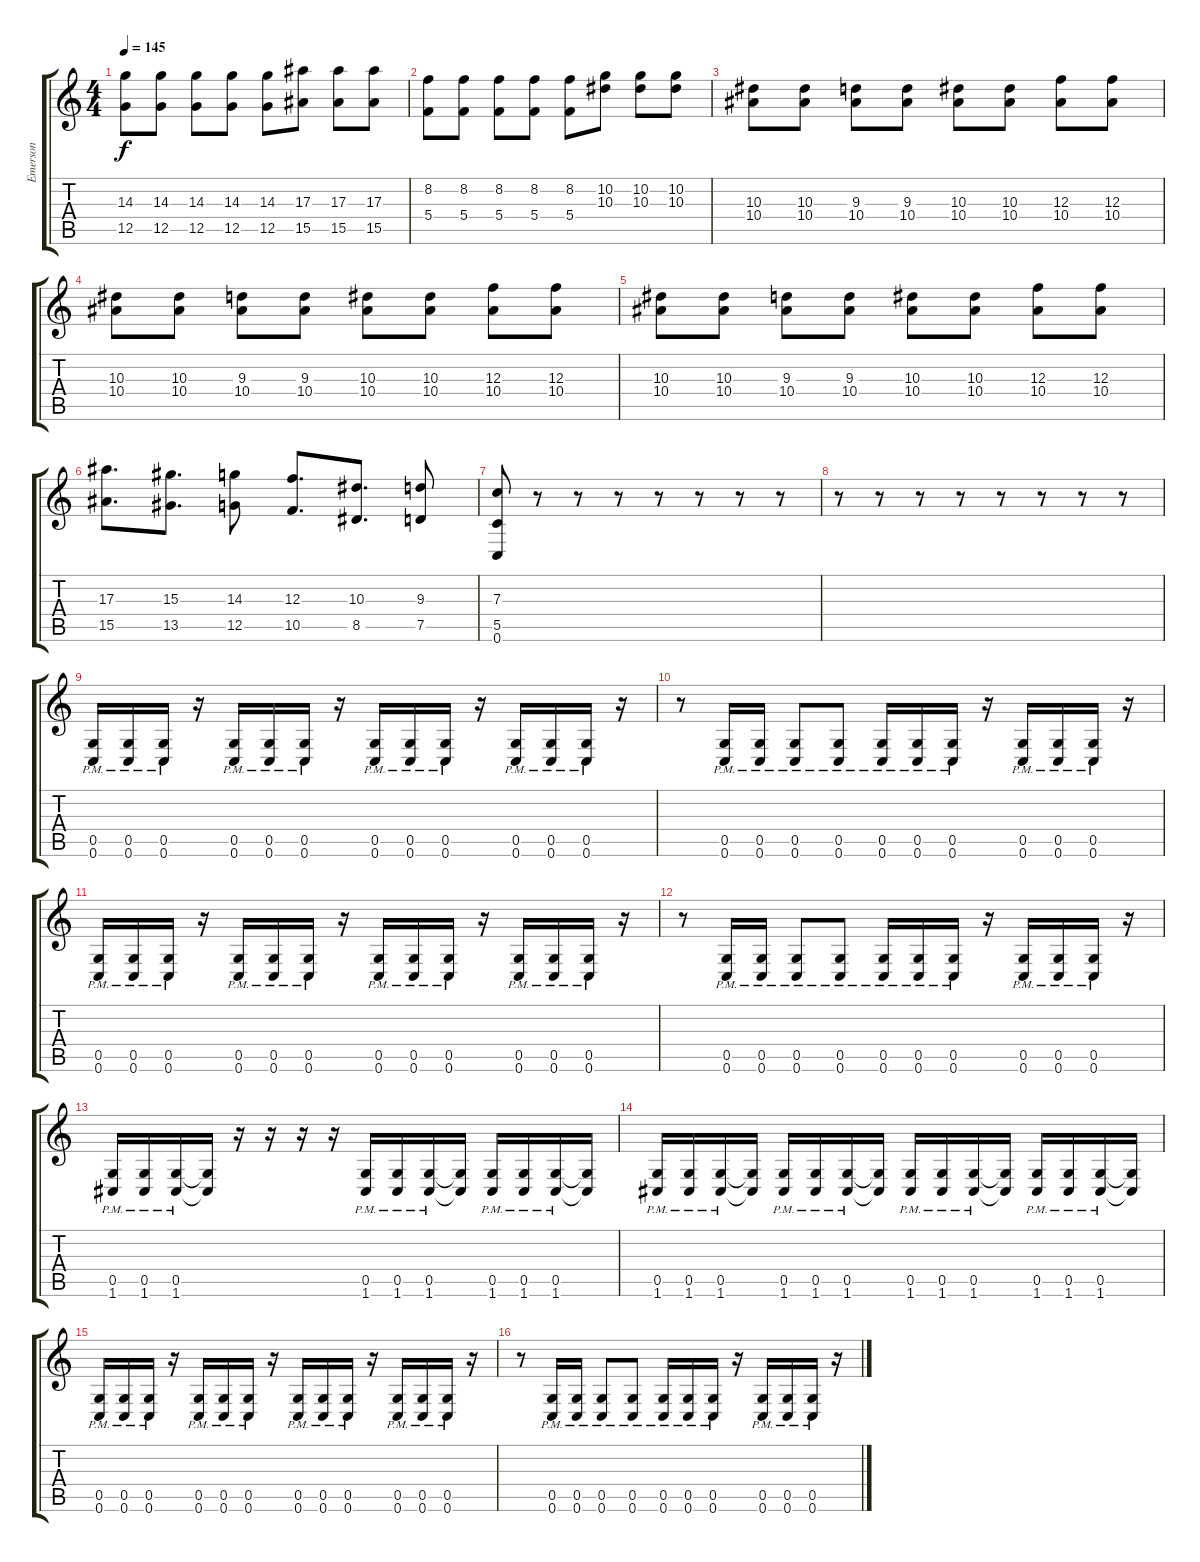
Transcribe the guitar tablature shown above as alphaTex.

\track ("Emerson" "Emerson") {instrument distortionguitar}
\staff {score tabs}
\tuning (D4 A3 F3 C3 G2 C2) {hide}
\ts (4 4)
\tempo 145
\clef g2
\ks c
(14.3 12.5).8{dy f balance 0} (14.3 12.5).8 (14.3 12.5).8 (14.3 12.5).8 (14.3 12.5).8 (17.3 15.5).8 (17.3 15.5).8 (17.3 15.5).8 |
(8.2 5.4).8 (8.2 5.4).8 (8.2 5.4).8 (8.2 5.4).8 (8.2 5.4).8 (10.2 10.3).8 (10.2 10.3).8 (10.2 10.3).8 |
(10.3 10.4).8 (10.3 10.4).8 (9.3 10.4).8 (9.3 10.4).8 (10.3 10.4).8 (10.3 10.4).8 (12.3 10.4).8 (12.3 10.4).8 |
(10.3 10.4).8 (10.3 10.4).8 (9.3 10.4).8 (9.3 10.4).8 (10.3 10.4).8 (10.3 10.4).8 (12.3 10.4).8 (12.3 10.4).8 |
(10.3 10.4).8 (10.3 10.4).8 (9.3 10.4).8 (9.3 10.4).8 (10.3 10.4).8 (10.3 10.4).8 (12.3 10.4).8 (12.3 10.4).8 |
(17.3 15.5).8{d} (15.3 13.5).8{d} (14.3 12.5).8 (12.3 10.5).8{d} (10.3 8.5).8{d} (9.3 7.5).8 |
(7.3 5.5 0.6).8{balance 16} r.8 r.8 r.8 r.8 r.8 r.8 r.8 |
r.8 r.8 r.8 r.8 r.8 r.8 r.8 r.8 |
(0.5{pm} 0.6{pm}).16 (0.5{pm} 0.6{pm}).16 (0.5{pm} 0.6{pm}).16 r.16 (0.5{pm} 0.6{pm}).16 (0.5{pm} 0.6{pm}).16 (0.5{pm} 0.6{pm}).16 r.16 (0.5{pm} 0.6{pm}).16 (0.5{pm} 0.6{pm}).16 (0.5{pm} 0.6{pm}).16 r.16 (0.5{pm} 0.6{pm}).16 (0.5{pm} 0.6{pm}).16 (0.5{pm} 0.6{pm}).16 r.16 |
r.8 (0.5{pm} 0.6{pm}).16 (0.5{pm} 0.6{pm}).16 (0.5{pm} 0.6{pm}).8 (0.5{pm} 0.6{pm}).8 (0.5{pm} 0.6{pm}).16 (0.5{pm} 0.6{pm}).16 (0.5{pm} 0.6{pm}).16 r.16 (0.5{pm} 0.6{pm}).16 (0.5{pm} 0.6{pm}).16 (0.5{pm} 0.6{pm}).16 r.16 |
(0.5{pm} 0.6{pm}).16 (0.5{pm} 0.6{pm}).16 (0.5{pm} 0.6{pm}).16 r.16 (0.5{pm} 0.6{pm}).16 (0.5{pm} 0.6{pm}).16 (0.5{pm} 0.6{pm}).16 r.16 (0.5{pm} 0.6{pm}).16 (0.5{pm} 0.6{pm}).16 (0.5{pm} 0.6{pm}).16 r.16 (0.5{pm} 0.6{pm}).16 (0.5{pm} 0.6{pm}).16 (0.5{pm} 0.6{pm}).16 r.16 |
r.8 (0.5{pm} 0.6{pm}).16 (0.5{pm} 0.6{pm}).16 (0.5{pm} 0.6{pm}).8 (0.5{pm} 0.6{pm}).8 (0.5{pm} 0.6{pm}).16 (0.5{pm} 0.6{pm}).16 (0.5{pm} 0.6{pm}).16 r.16 (0.5{pm} 0.6{pm}).16 (0.5{pm} 0.6{pm}).16 (0.5{pm} 0.6{pm}).16 r.16 |
(0.5{pm} 1.6{pm}).16 (0.5{pm} 1.6{pm}).16 (0.5{pm} 1.6{pm}).16 (0.5{t} 1.6{t}).16 r.16 r.16 r.16 r.16 (0.5{pm} 1.6{pm}).16 (0.5{pm} 1.6{pm}).16 (0.5{pm} 1.6{pm}).16 (0.5{t} 1.6{t}).16 (0.5{pm} 1.6{pm}).16 (0.5{pm} 1.6{pm}).16 (0.5{pm} 1.6{pm}).16 (0.5{t} 1.6{t}).16 |
(0.5{pm} 1.6{pm}).16 (0.5{pm} 1.6{pm}).16 (0.5{pm} 1.6{pm}).16 (0.5{t} 1.6{t}).16 (0.5{pm} 1.6{pm}).16 (0.5{pm} 1.6{pm}).16 (0.5{pm} 1.6{pm}).16 (0.5{t} 1.6{t}).16 (0.5{pm} 1.6{pm}).16 (0.5{pm} 1.6{pm}).16 (0.5{pm} 1.6{pm}).16 (0.5{t} 1.6{t}).16 (0.5{pm} 1.6{pm}).16 (0.5{pm} 1.6{pm}).16 (0.5{pm} 1.6{pm}).16 (0.5{t} 1.6{t}).16 |
(0.5{pm} 0.6{pm}).16 (0.5{pm} 0.6{pm}).16 (0.5{pm} 0.6{pm}).16 r.16 (0.5{pm} 0.6{pm}).16 (0.5{pm} 0.6{pm}).16 (0.5{pm} 0.6{pm}).16 r.16 (0.5{pm} 0.6{pm}).16 (0.5{pm} 0.6{pm}).16 (0.5{pm} 0.6{pm}).16 r.16 (0.5{pm} 0.6{pm}).16 (0.5{pm} 0.6{pm}).16 (0.5{pm} 0.6{pm}).16 r.16 |
r.8 (0.5{pm} 0.6{pm}).16 (0.5{pm} 0.6{pm}).16 (0.5{pm} 0.6{pm}).8 (0.5{pm} 0.6{pm}).8 (0.5{pm} 0.6{pm}).16 (0.5{pm} 0.6{pm}).16 (0.5{pm} 0.6{pm}).16 r.16 (0.5{pm} 0.6{pm}).16 (0.5{pm} 0.6{pm}).16 (0.5{pm} 0.6{pm}).16 r.16
